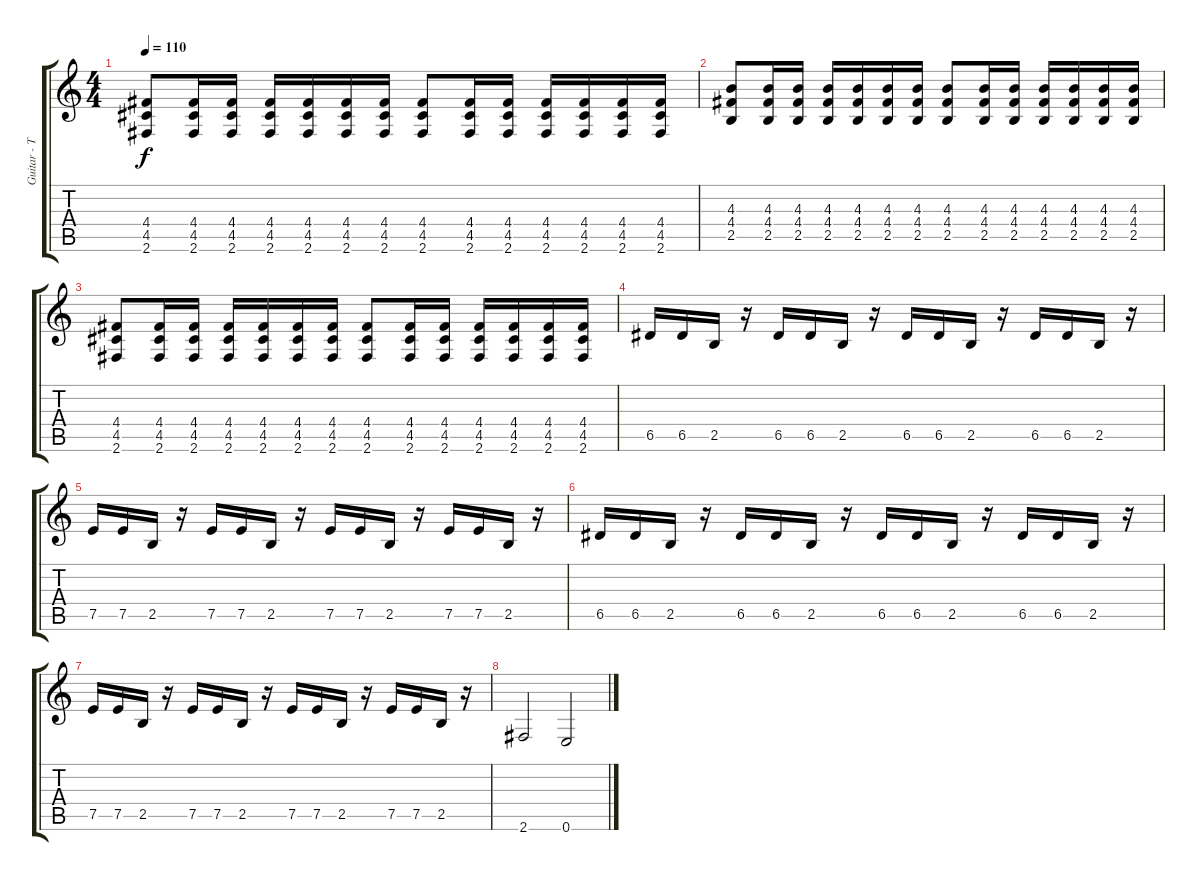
\track ("Guitar - Tom Mattew Delonge" "Guitar - T") {instrument overdrivenguitar}
\staff {score tabs}
\tuning (E4 B3 G3 D3 A2 E2) {hide}
\ts (4 4)
\tempo 110
\clef g2
\ks c
(4.4 4.5 2.6).8{dy f} (4.4 4.5 2.6).16 (4.4 4.5 2.6).16 (4.4 4.5 2.6).16 (4.4 4.5 2.6).16 (4.4 4.5 2.6).16 (4.4 4.5 2.6).16 (4.4 4.5 2.6).8 (4.4 4.5 2.6).16 (4.4 4.5 2.6).16 (4.4 4.5 2.6).16 (4.4 4.5 2.6).16 (4.4 4.5 2.6).16 (4.4 4.5 2.6).16 |
(4.3 4.4 2.5).8 (4.3 4.4 2.5).16 (4.3 4.4 2.5).16 (4.3 4.4 2.5).16 (4.3 4.4 2.5).16 (4.3 4.4 2.5).16 (4.3 4.4 2.5).16 (4.3 4.4 2.5).8 (4.3 4.4 2.5).16 (4.3 4.4 2.5).16 (4.3 4.4 2.5).16 (4.3 4.4 2.5).16 (4.3 4.4 2.5).16 (4.3 4.4 2.5).16 |
(4.4 4.5 2.6).8 (4.4 4.5 2.6).16 (4.4 4.5 2.6).16 (4.4 4.5 2.6).16 (4.4 4.5 2.6).16 (4.4 4.5 2.6).16 (4.4 4.5 2.6).16 (4.4 4.5 2.6).8 (4.4 4.5 2.6).16 (4.4 4.5 2.6).16 (4.4 4.5 2.6).16 (4.4 4.5 2.6).16 (4.4 4.5 2.6).16 (4.4 4.5 2.6).16 |
6.5.16 6.5.16 2.5.16 r.16 6.5.16 6.5.16 2.5.16 r.16 6.5.16 6.5.16 2.5.16 r.16 6.5.16 6.5.16 2.5.16 r.16 |
7.5.16 7.5.16 2.5.16 r.16 7.5.16 7.5.16 2.5.16 r.16 7.5.16 7.5.16 2.5.16 r.16 7.5.16 7.5.16 2.5.16 r.16 |
6.5.16 6.5.16 2.5.16 r.16 6.5.16 6.5.16 2.5.16 r.16 6.5.16 6.5.16 2.5.16 r.16 6.5.16 6.5.16 2.5.16 r.16 |
7.5.16 7.5.16 2.5.16 r.16 7.5.16 7.5.16 2.5.16 r.16 7.5.16 7.5.16 2.5.16 r.16 7.5.16 7.5.16 2.5.16 r.16 |
2.6.2 0.6.2
